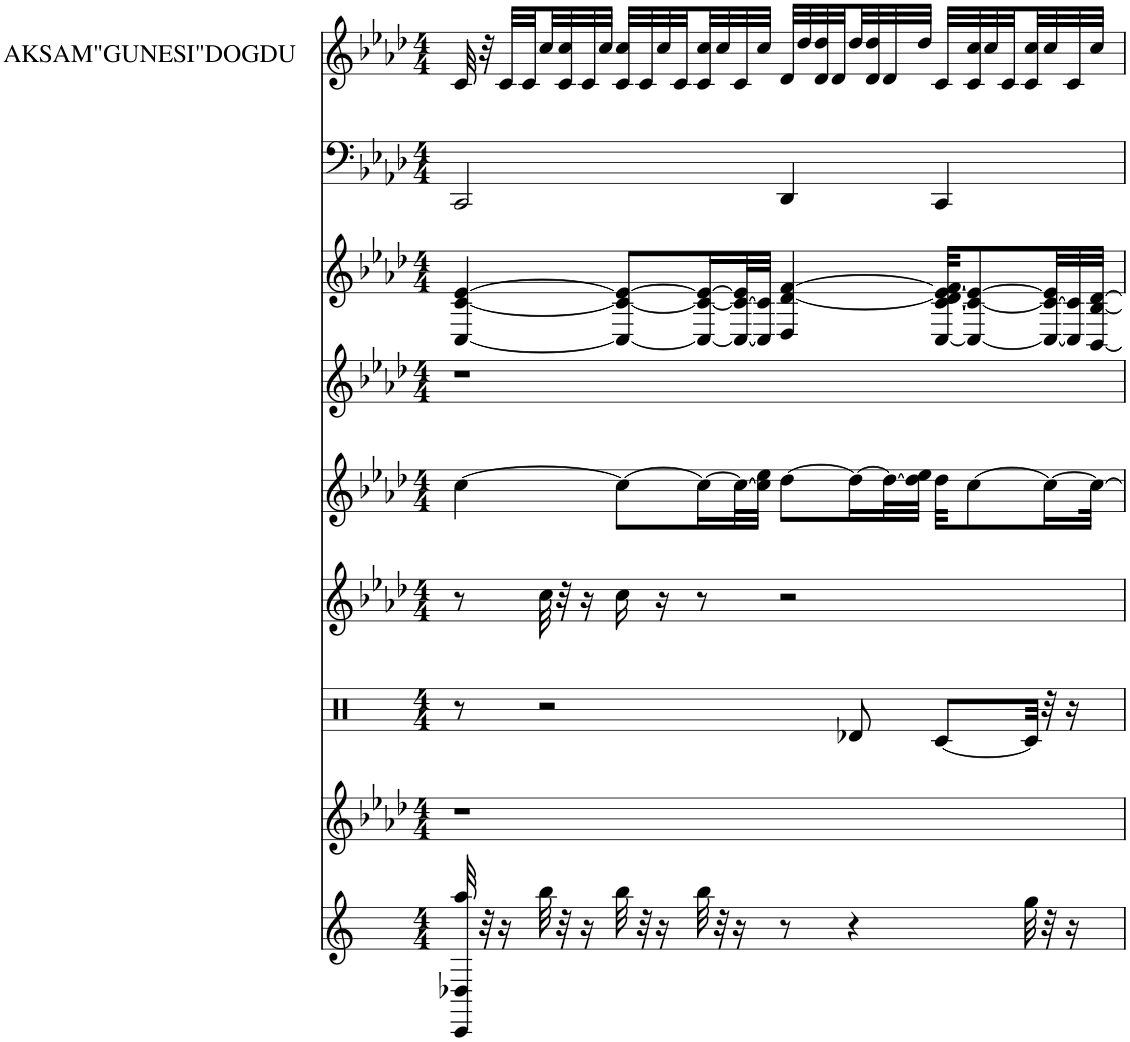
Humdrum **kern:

**kern	**kern	**kern	**kern	**kern	**kern	**kern	**kern	**kern
*part9	*part8	*part7	*part6	*part5	*part4	*part3	*part2	*part1
*staff9	*staff8	*staff7	*staff6	*staff5	*staff4	*staff3	*staff2	*staff1
*I"StringInstrument	*I"Electric Guitar	*I"StringInstrument	*I"StringInstrument	*I"Pan Flute	*I"Piano	*I"StringInstrument	*I"Electric Bass	*I"AKSAM&quot;GUNESI&quot;DOGDU
*I'Str	*I'Elec Gtr	*I'Str	*I'Str	*I'P Fl	*I'Pno	*I'Str	*I'Elec b	*
*clefG2	*clefG2	*clefX	*clefG2	*clefG2	*clefG2	*clefG2	*clefF4	*clefG2
*k[]	*k[b-e-a-d-]	*k[]	*k[b-e-a-d-]	*k[b-e-a-d-]	*k[b-e-a-d-]	*k[b-e-a-d-]	*k[b-e-a-d-]	*k[b-e-a-d-]
*M4/4	*M4/4	*M4/4	*M4/4	*M4/4	*M4/4	*M4/4	*M4/4	*M4/4
=1	=1	=1	=1	=1	=1	=1	=1	=1
32CC/ 32D-X/ 32aa/	1r	8r	8r	[4cc\	1r	[4C/ [4c/ [4e-/	2CC/	32c/
32r	.	.	.	.	.	.	.	32r
16r	.	.	.	.	.	.	.	32c/LLL
.	.	.	.	.	.	.	.	32c/
32bb\	.	2r	32cc\	.	.	.	.	32cc/
32r	.	.	32r	.	.	.	.	32c/ 32cc/
16r	.	.	16r	.	.	.	.	32c/
.	.	.	.	.	.	.	.	32cc/JJJ
32bb\	.	.	16cc\	8cc\L_	.	8C/_ 8c/_ 8e-/_L	.	32c/ 32cc/LLL
32r	.	.	.	.	.	.	.	32c/
16r	.	.	16r	.	.	.	.	32cc/
.	.	.	.	.	.	.	.	32c/
32bb\	.	.	8r	16cc\L_	.	16C/_ 16c/_ 16e-/_L	.	32c/ 32cc/
32r	.	.	.	.	.	.	.	32cc/
16r	.	.	.	32cc\L_	.	32C/_ 32c/_ 32e-/]L	.	32c/
.	.	.	.	32cc\] 32ee-\JJJ	.	32C/] 32c/]JJJ	.	32cc/JJJ
8r	.	.	2r	[8dd-\L	.	4D-/ [4d-/ [4f/	4DD-/	32d-/LLL
.	.	.	.	.	.	.	.	32dd-/
.	.	.	.	.	.	.	.	32d-/ 32dd-/
.	.	.	.	.	.	.	.	32d-/
4r	.	8d-X/	.	16dd-\L_	.	.	.	32dd-/
.	.	.	.	.	.	.	.	32d-/ 32dd-/
.	.	.	.	32dd-\L_	.	.	.	32d-/
.	.	.	.	32dd-\] 32ee-\JJJ	.	.	.	32dd-/JJJ
.	.	[8c/L	.	32dd-\KKL	.	[32C/ [32c/ 32d-/] [32e-/ 32f/]KKL	4CC/	32c/LLL
.	.	.	.	[8cc\	.	8C/_ 8c/_ 8e-/_	.	32c/ 32cc/
.	.	.	.	.	.	.	.	32cc/
.	.	.	.	.	.	.	.	32c/
32gg\	.	32c/Jkk]	.	.	.	.	.	32c/ 32cc/
32r	.	32r	.	16cc\L_	.	32C/_ 32c/_ 32e-/]LL	.	32cc/
16r	.	16r	.	.	.	32C/] 32c/]	.	32c/
.	.	.	.	32cc\JJk_	.	[32BB-/ [32B-/ [32d-/JJJ	.	32cc/JJJ
=	=	=	=	=	=	=	=	=
*-	*-	*-	*-	*-	*-	*-	*-	*-
